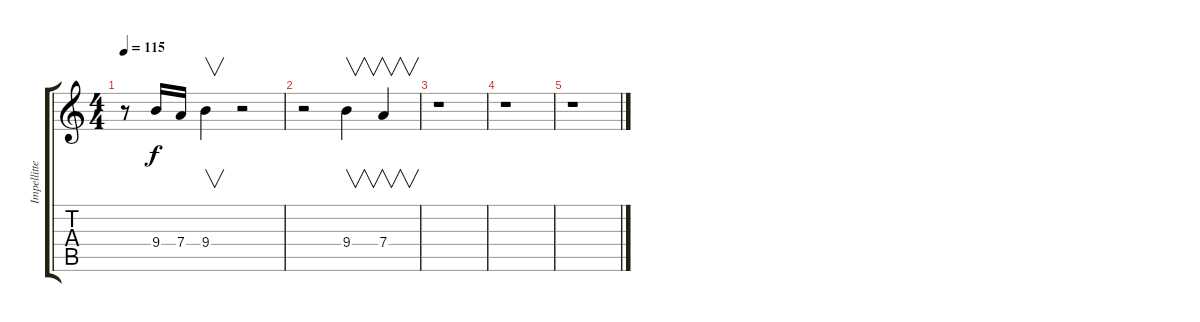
\track ("Impellitteri" "Impellitte") {instrument overdrivenguitar}
\staff {score tabs}
\tuning (E4 B3 G3 D3 A2 E2) {hide}
\ts (4 4)
\tempo 115
\clef g2
\ks c
r.8{dy f} 9.4.16 7.4.16 9.4.4{v} r.2 |
r.2 9.4.4{v} 7.4.4{v} |
r.1 |
r.1 |
r.1
